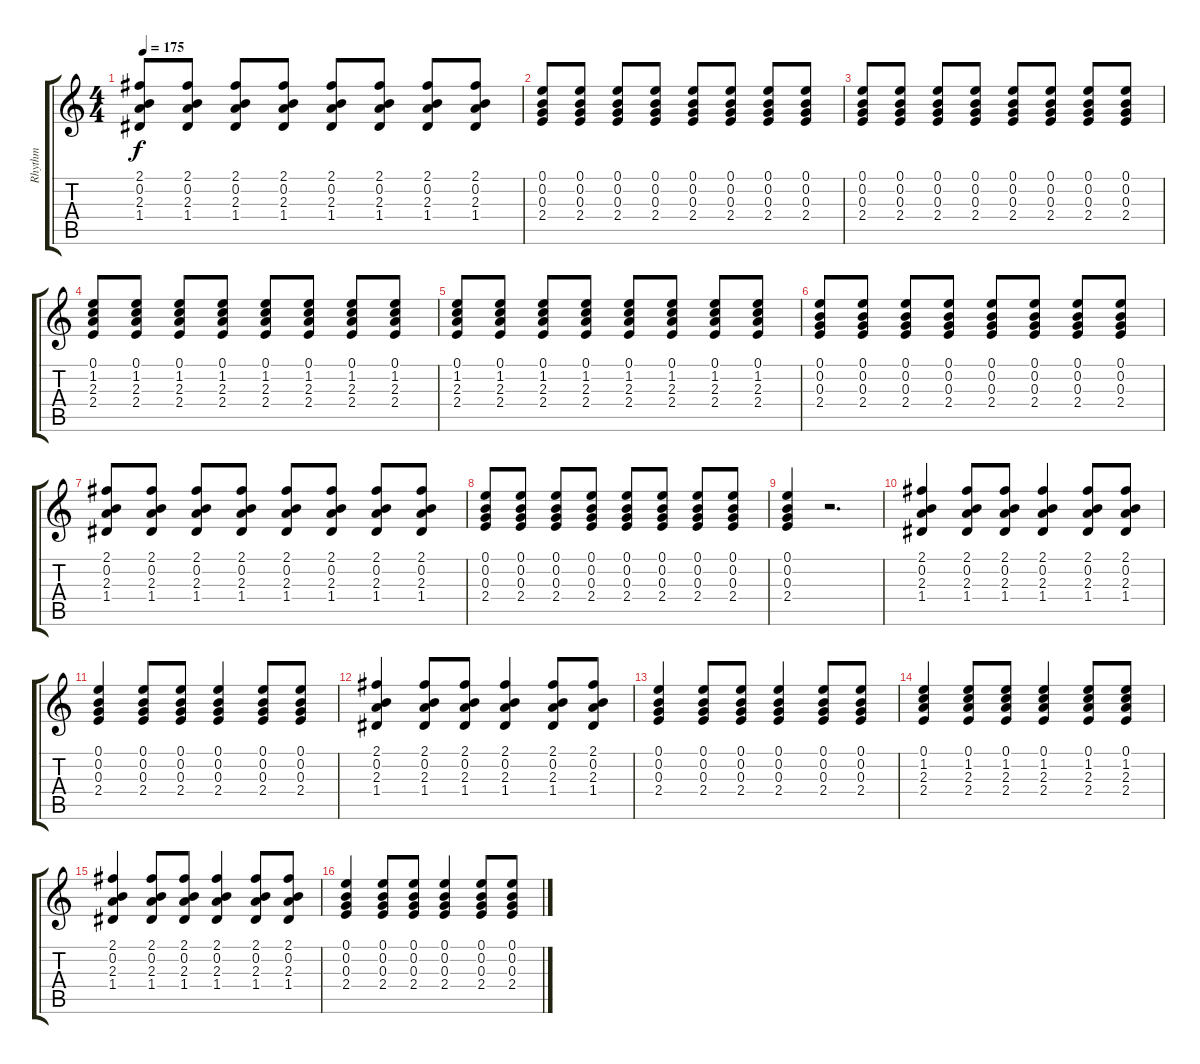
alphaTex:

\track ("Rhythm" "Rhythm") {instrument acousticguitarnylon}
\staff {score tabs}
\tuning (E4 B3 G3 D3 A2 E2) {hide}
\ts (4 4)
\tempo 175
\clef g2
\ks c
(2.1 0.2 2.3 1.4).8{dy f} (2.1 0.2 2.3 1.4).8 (2.1 0.2 2.3 1.4).8 (2.1 0.2 2.3 1.4).8 (2.1 0.2 2.3 1.4).8 (2.1 0.2 2.3 1.4).8 (2.1 0.2 2.3 1.4).8 (2.1 0.2 2.3 1.4).8 |
(0.1 0.2 0.3 2.4).8 (0.1 0.2 0.3 2.4).8 (0.1 0.2 0.3 2.4).8 (0.1 0.2 0.3 2.4).8 (0.1 0.2 0.3 2.4).8 (0.1 0.2 0.3 2.4).8 (0.1 0.2 0.3 2.4).8 (0.1 0.2 0.3 2.4).8 |
(0.1 0.2 0.3 2.4).8 (0.1 0.2 0.3 2.4).8 (0.1 0.2 0.3 2.4).8 (0.1 0.2 0.3 2.4).8 (0.1 0.2 0.3 2.4).8 (0.1 0.2 0.3 2.4).8 (0.1 0.2 0.3 2.4).8 (0.1 0.2 0.3 2.4).8 |
(0.1 1.2 2.3 2.4).8 (0.1 1.2 2.3 2.4).8 (0.1 1.2 2.3 2.4).8 (0.1 1.2 2.3 2.4).8 (0.1 1.2 2.3 2.4).8 (0.1 1.2 2.3 2.4).8 (0.1 1.2 2.3 2.4).8 (0.1 1.2 2.3 2.4).8 |
(0.1 1.2 2.3 2.4).8 (0.1 1.2 2.3 2.4).8 (0.1 1.2 2.3 2.4).8 (0.1 1.2 2.3 2.4).8 (0.1 1.2 2.3 2.4).8 (0.1 1.2 2.3 2.4).8 (0.1 1.2 2.3 2.4).8 (0.1 1.2 2.3 2.4).8 |
(0.1 0.2 0.3 2.4).8 (0.1 0.2 0.3 2.4).8 (0.1 0.2 0.3 2.4).8 (0.1 0.2 0.3 2.4).8 (0.1 0.2 0.3 2.4).8 (0.1 0.2 0.3 2.4).8 (0.1 0.2 0.3 2.4).8 (0.1 0.2 0.3 2.4).8 |
(2.1 0.2 2.3 1.4).8 (2.1 0.2 2.3 1.4).8 (2.1 0.2 2.3 1.4).8 (2.1 0.2 2.3 1.4).8 (2.1 0.2 2.3 1.4).8 (2.1 0.2 2.3 1.4).8 (2.1 0.2 2.3 1.4).8 (2.1 0.2 2.3 1.4).8 |
(0.1 0.2 0.3 2.4).8 (0.1 0.2 0.3 2.4).8 (0.1 0.2 0.3 2.4).8 (0.1 0.2 0.3 2.4).8 (0.1 0.2 0.3 2.4).8 (0.1 0.2 0.3 2.4).8 (0.1 0.2 0.3 2.4).8 (0.1 0.2 0.3 2.4).8 |
(0.1 0.2 0.3 2.4).4 r.2{d} |
(2.1 0.2 2.3 1.4).4 (2.1 0.2 2.3 1.4).8 (2.1 0.2 2.3 1.4).8 (2.1 0.2 2.3 1.4).4 (2.1 0.2 2.3 1.4).8 (2.1 0.2 2.3 1.4).8 |
(0.1 0.2 0.3 2.4).4 (0.1 0.2 0.3 2.4).8 (0.1 0.2 0.3 2.4).8 (0.1 0.2 0.3 2.4).4 (0.1 0.2 0.3 2.4).8 (0.1 0.2 0.3 2.4).8 |
(2.1 0.2 2.3 1.4).4 (2.1 0.2 2.3 1.4).8 (2.1 0.2 2.3 1.4).8 (2.1 0.2 2.3 1.4).4 (2.1 0.2 2.3 1.4).8 (2.1 0.2 2.3 1.4).8 |
(0.1 0.2 0.3 2.4).4 (0.1 0.2 0.3 2.4).8 (0.1 0.2 0.3 2.4).8 (0.1 0.2 0.3 2.4).4 (0.1 0.2 0.3 2.4).8 (0.1 0.2 0.3 2.4).8 |
(0.1 1.2 2.3 2.4).4 (0.1 1.2 2.3 2.4).8 (0.1 1.2 2.3 2.4).8 (0.1 1.2 2.3 2.4).4 (0.1 1.2 2.3 2.4).8 (0.1 1.2 2.3 2.4).8 |
(2.1 0.2 2.3 1.4).4 (2.1 0.2 2.3 1.4).8 (2.1 0.2 2.3 1.4).8 (2.1 0.2 2.3 1.4).4 (2.1 0.2 2.3 1.4).8 (2.1 0.2 2.3 1.4).8 |
(0.1 0.2 0.3 2.4).4 (0.1 0.2 0.3 2.4).8 (0.1 0.2 0.3 2.4).8 (0.1 0.2 0.3 2.4).4 (0.1 0.2 0.3 2.4).8 (0.1 0.2 0.3 2.4).8
